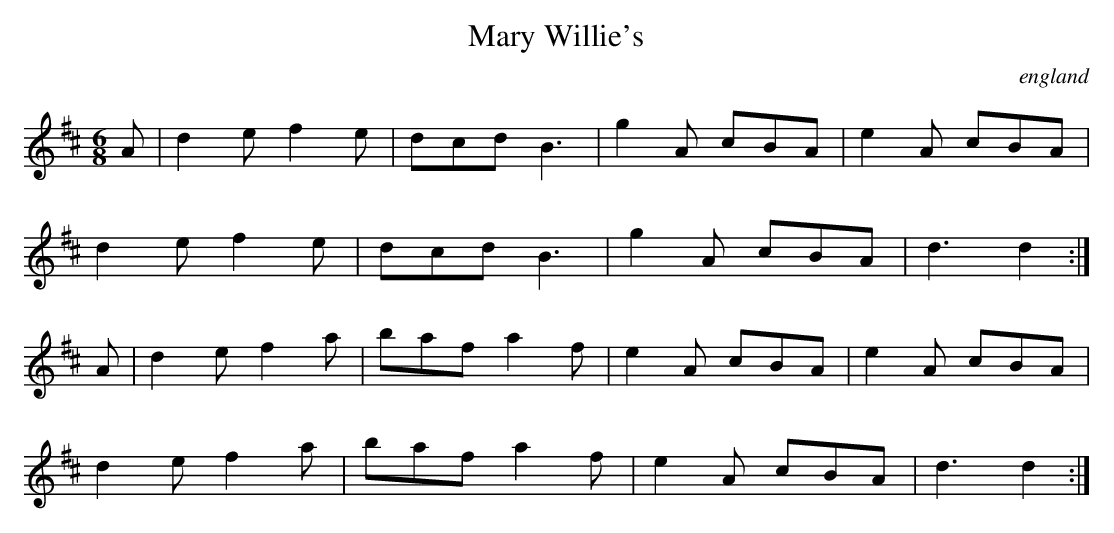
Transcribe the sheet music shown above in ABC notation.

X:1
T:Mary Willie's
O:england
M:6/8
L:1/8
K:D Major
A|d2e f2e|dcd B3|g2A cBA|e2A cBA|
d2e f2e|dcd B3|g2A cBA|d3 d2:|
A|d2e f2a|baf a2f|e2A cBA|e2A cBA|
d2e f2a|baf a2f|e2A cBA|d3 d2:|
